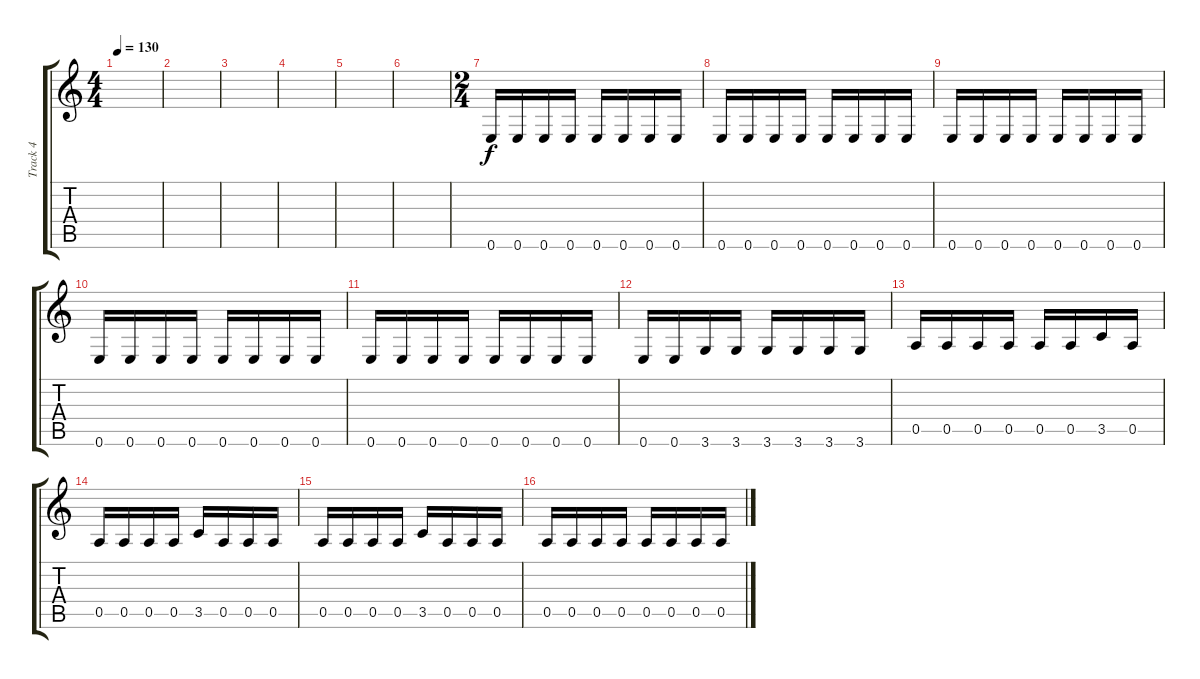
\track ("Track 4" "Track 4") {instrument distortionguitar}
\staff {score tabs}
\tuning (E4 B3 G3 D3 A2 E2) {hide}
\ts (4 4)
\tempo 130
\clef g2
\ks c
|
|
|
|
|
|
\ts (2 4)
0.6.16 0.6.16 0.6.16 0.6.16 0.6.16 0.6.16 0.6.16 0.6.16 |
0.6.16 0.6.16 0.6.16 0.6.16 0.6.16 0.6.16 0.6.16 0.6.16 |
0.6.16 0.6.16 0.6.16 0.6.16 0.6.16 0.6.16 0.6.16 0.6.16 |
0.6.16 0.6.16 0.6.16 0.6.16 0.6.16 0.6.16 0.6.16 0.6.16 |
0.6.16 0.6.16 0.6.16 0.6.16 0.6.16 0.6.16 0.6.16 0.6.16 |
0.6.16 0.6.16 3.6.16 3.6.16 3.6.16 3.6.16 3.6.16 3.6.16 |
0.5.16 0.5.16 0.5.16 0.5.16 0.5.16 0.5.16 3.5.16 0.5.16 |
0.5.16 0.5.16 0.5.16 0.5.16 3.5.16 0.5.16 0.5.16 0.5.16 |
0.5.16 0.5.16 0.5.16 0.5.16 3.5.16 0.5.16 0.5.16 0.5.16 |
0.5.16 0.5.16 0.5.16 0.5.16 0.5.16 0.5.16 0.5.16 0.5.16
